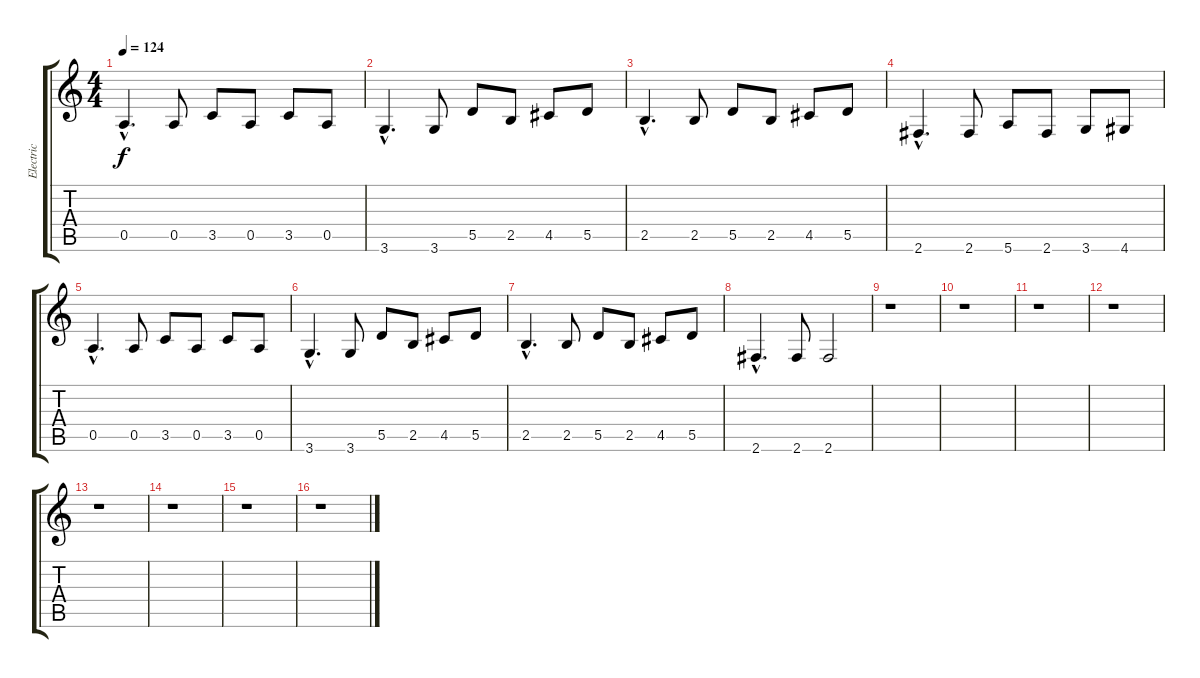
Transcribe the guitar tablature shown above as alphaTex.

\track ("Electric" "Electric") {instrument electricguitarclean}
\staff {score tabs}
\tuning (E4 B3 G3 D3 A2 E2) {hide}
\ts (4 4)
\tempo 124
\clef g2
\ks c
0.5{hac}.4{d dy f instrument electricguitarclean} 0.5.8 3.5.8 0.5.8 3.5.8 0.5.8 |
3.6{hac}.4{d} 3.6.8 5.5.8 2.5.8 4.5.8 5.5.8 |
2.5{hac}.4{d} 2.5.8 5.5.8 2.5.8 4.5.8 5.5.8 |
2.6{hac}.4{d} 2.6.8 5.6.8 2.6.8 3.6.8 4.6.8 |
0.5{hac}.4{d} 0.5.8 3.5.8 0.5.8 3.5.8 0.5.8 |
3.6{hac}.4{d} 3.6.8 5.5.8 2.5.8 4.5.8 5.5.8 |
2.5{hac}.4{d} 2.5.8 5.5.8 2.5.8 4.5.8 5.5.8 |
2.6{hac}.4{d} 2.6.8 2.6.2 |
r.1 |
r.1 |
r.1 |
r.1 |
r.1 |
r.1 |
r.1 |
r.1
